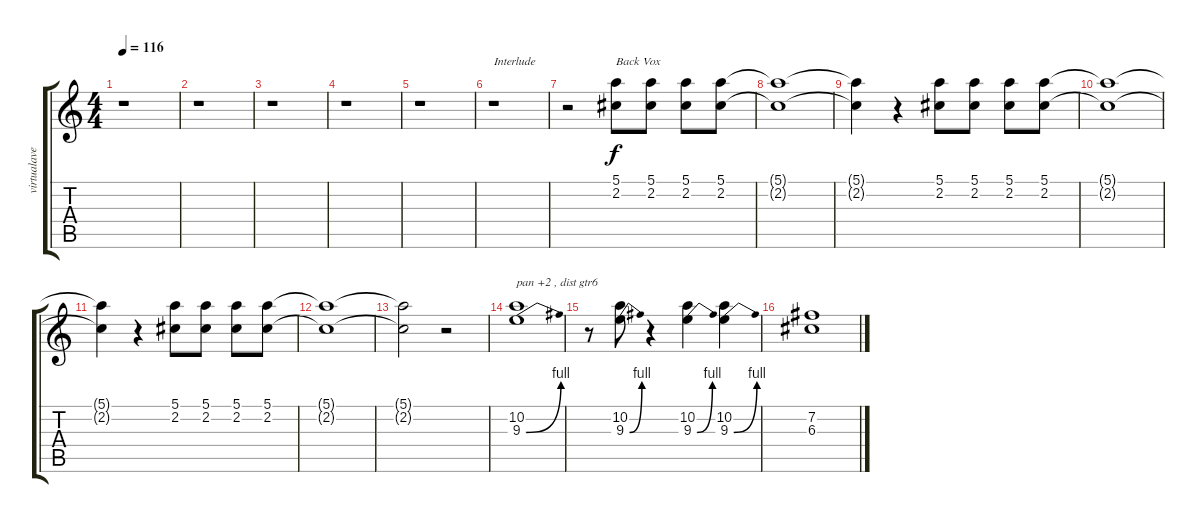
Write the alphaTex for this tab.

\track ("" "virtualave") {instrument acousticguitarnylon}
\staff {score tabs}
\tuning (E4 B3 G3 D3 A2 E2) {hide}
\ts (4 4)
\tempo 116
\clef g2
\ks c
r.1{dy f} |
r.1 |
r.1 |
r.1 |
r.1 |
r.1{txt "Interlude"} |
r.2 (5.1 2.2).8{txt "Back Vox"} (5.1 2.2).8 (5.1 2.2).8 (5.1 2.2).8 |
(5.1{t} 2.2{t}).1 |
(5.1{t} 2.2{t}).4 r.4 (5.1 2.2).8 (5.1 2.2).8 (5.1 2.2).8 (5.1 2.2).8 |
(5.1{t} 2.2{t}).1 |
(5.1{t} 2.2{t}).4 r.4 (5.1 2.2).8 (5.1 2.2).8 (5.1 2.2).8 (5.1 2.2).8 |
(5.1{t} 2.2{t}).1 |
(5.1{t} 2.2{t}).2 r.2 |
(10.2 9.3{be (bend 0 0 60 4)}).1{txt "pan +2 , dist gtr6" volume 10 balance 11 instrument distortionguitar} |
r.8 (10.2 9.3{be (bend 0 0 60 4)}).8 r.4 (10.2 9.3{be (bend 0 0 60 4)}).4 (10.2 9.3{be (bend 0 0 60 4)}).4 |
(7.2 6.3).1
